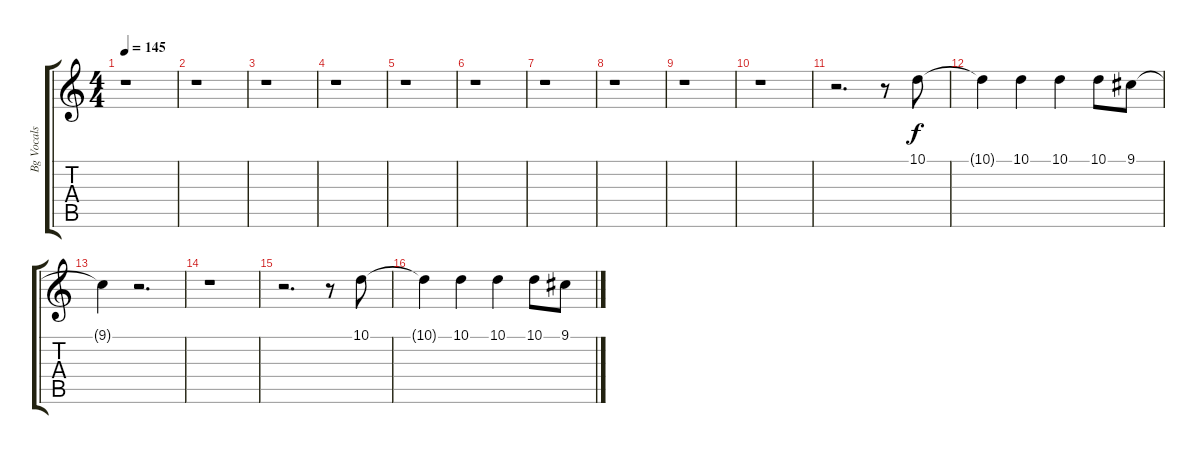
\track ("Bg Vocals" "Bg Vocals") {instrument oboe}
\staff {score tabs}
\tuning (E4 B3 G3 D3 A2 E2) {hide}
\ts (4 4)
\tempo 145
\clef g2
\ks c
r.1{dy f} |
r.1 |
r.1 |
r.1 |
r.1 |
r.1 |
r.1 |
r.1 |
r.1 |
r.1 |
r.2{d} r.8 10.1.8 |
10.1{t}.4 10.1.4 10.1.4 10.1.8 9.1.8 |
9.1{t}.4 r.2{d} |
r.1 |
r.2{d} r.8 10.1.8 |
10.1{t}.4 10.1.4 10.1.4 10.1.8 9.1.8
